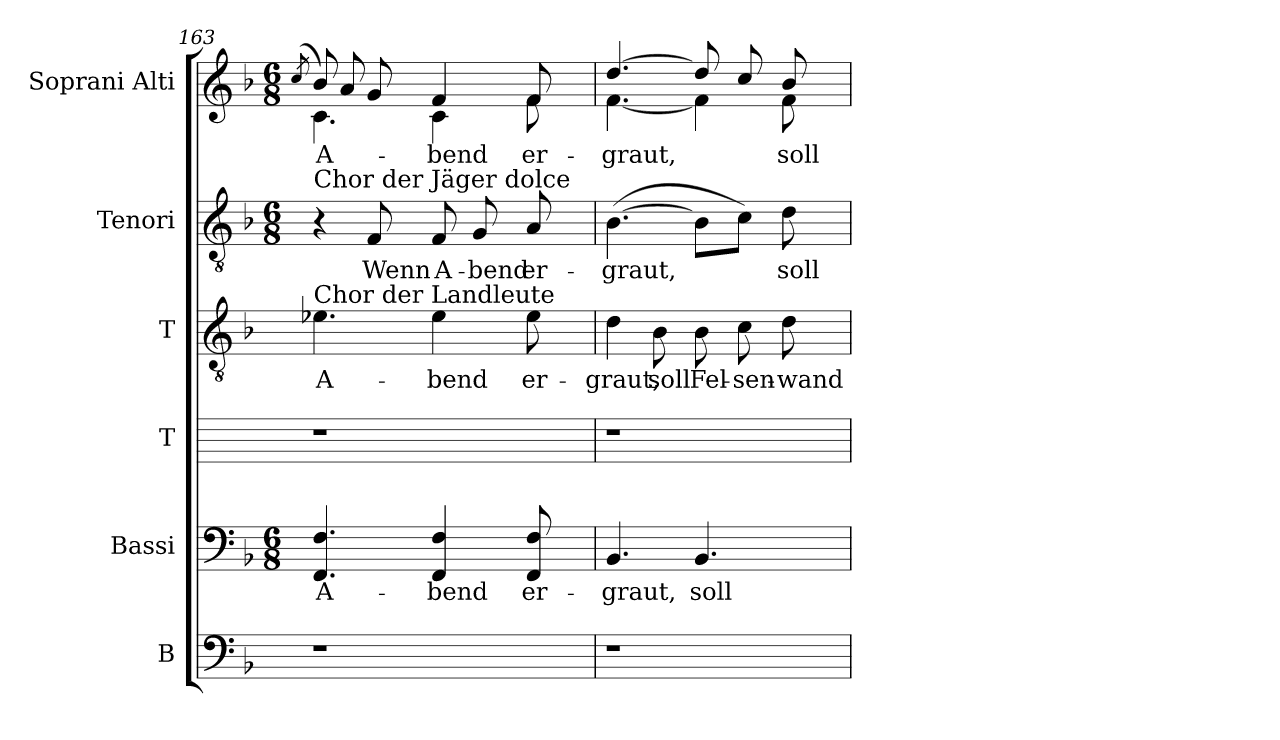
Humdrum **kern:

**kern	**kern	**text	**kern	**kern	**text	**kern	**text	**kern	**text
*part6	*part5	*part5	*part4	*part3	*part3	*part2	*part2	*part1	*part1
*staff6	*staff5	*staff5	*staff4	*staff3	*staff3	*staff2	*staff2	*staff1	*staff1
*I"B	*I"Bassi	*	*I"T	*I"T	*	*I"Tenori	*	*I"Soprani  Alti	*
*I'B	*I'B	*	*I'T	*I'T	*	*I'T	*	*I'S  A	*
!!LO:PB:g=z
*clefF4	*clefF4	*	*	*clefGv2	*	*clefGv2	*	*clefG2	*
*k[b-]	*k[b-]	*	*	*k[b-]	*	*k[b-]	*	*k[b-]	*
*F:	*F:	*	*	*F:	*	*F:	*	*F:	*
*	*M6/8	*	*	*	*	*M6/8	*	*M6/8	*
=163	=163	=163	=163	=163	=163	=163	=163	=163	=163
.	.	.	.	.	.	.	.	(>8qcc/	.
!	!	!	!	!	!	!LO:TX:a:t=Chor der Jäger dolce	!	!	!
!	!	!	!	!LO:TX:a:t=Chor der Landleute	!	!	!	!	!
!	!	!LO:LY:b:cj	!	!	!LO:LY:b:cj	!	!	!	!LO:LY:b:cj
*	*	*	*	*	*	*	*	*^	*
1r	4.F/ 4.FF/	A-	1r	4.e-X\	A-	4r	.	8b-/)	4.c\	A-
.	.	.	.	.	.	.	.	8a/	.	.
!	!	!	!	!	!	!	!LO:LY:b:cj	!	!	!
.	.	.	.	.	.	8F/	Wenn	8g/	.	.
!	!	!LO:LY:b:cj	!	!	!LO:LY:b:cj	!	!LO:LY:b	!	!	!LO:LY:b:cj
.	4F/ 4FF/	-bend	.	4e-\	-bend	8F/	A-	4f/	4c\	-bend
!	!	!	!	!	!	!	!LO:LY:b:cj	!	!	!
.	.	.	.	.	.	8G/	-bend	.	.	.
!	!	!LO:LY:b:cj	!	!	!LO:LY:b:cj	!	!LO:LY:b:cj	!	!	!LO:LY:b:cj
.	8F/ 8FF/	er-	.	8e-\	er-	8A/	er-	8f/	8f\	er-
.	4ryy	.	.	4ryy	.	4ryy	.	4ryy	4ryy	.
=164	=164	=164	=164	=164	=164	=164	=164	=164	=164	=164
!	!	!LO:LY:b:cj	!	!	!LO:LY:b:cj	!	!LO:LY:b:cj	!	!	!LO:LY:b:cj
1r	4.BB-/	-graut,	1r	4d\	-graut,	(>[>4.B-\	-graut,	[>4.dd/	[<4.f\	-graut,
!	!	!	!	!	!LO:LY:b:cj	!	!	!	!	!
.	.	.	.	8B-\	soll	.	.	.	.	.
!	!	!LO:LY:b:cj	!	!	!LO:LY:b	!	!	!	!	!
.	4.BB-/	soll	.	8B-\	Fel-	8B-\L]	.	8dd/]	4f\]	.
!	!	!	!	!	!LO:LY:b:cj	!	!	!	!	!
.	.	.	.	8c\	-sen-	8c\J)	.	8cc/	.	.
!	!	!	!	!	!LO:LY:b:rj	!	!LO:LY:b:cj	!	!	!LO:LY:b:cj
.	.	.	.	8d\	-wand	8d\	soll	8b-/	8f\	soll
.	4ryy	.	.	4ryy	.	4ryy	.	4ryy	4ryy	.
*	*	*	*	*	*	*	*	*v	*v	*
=	=	=	=	=	=	=	=	=	=
*-	*-	*-	*-	*-	*-	*-	*-	*-	*-
